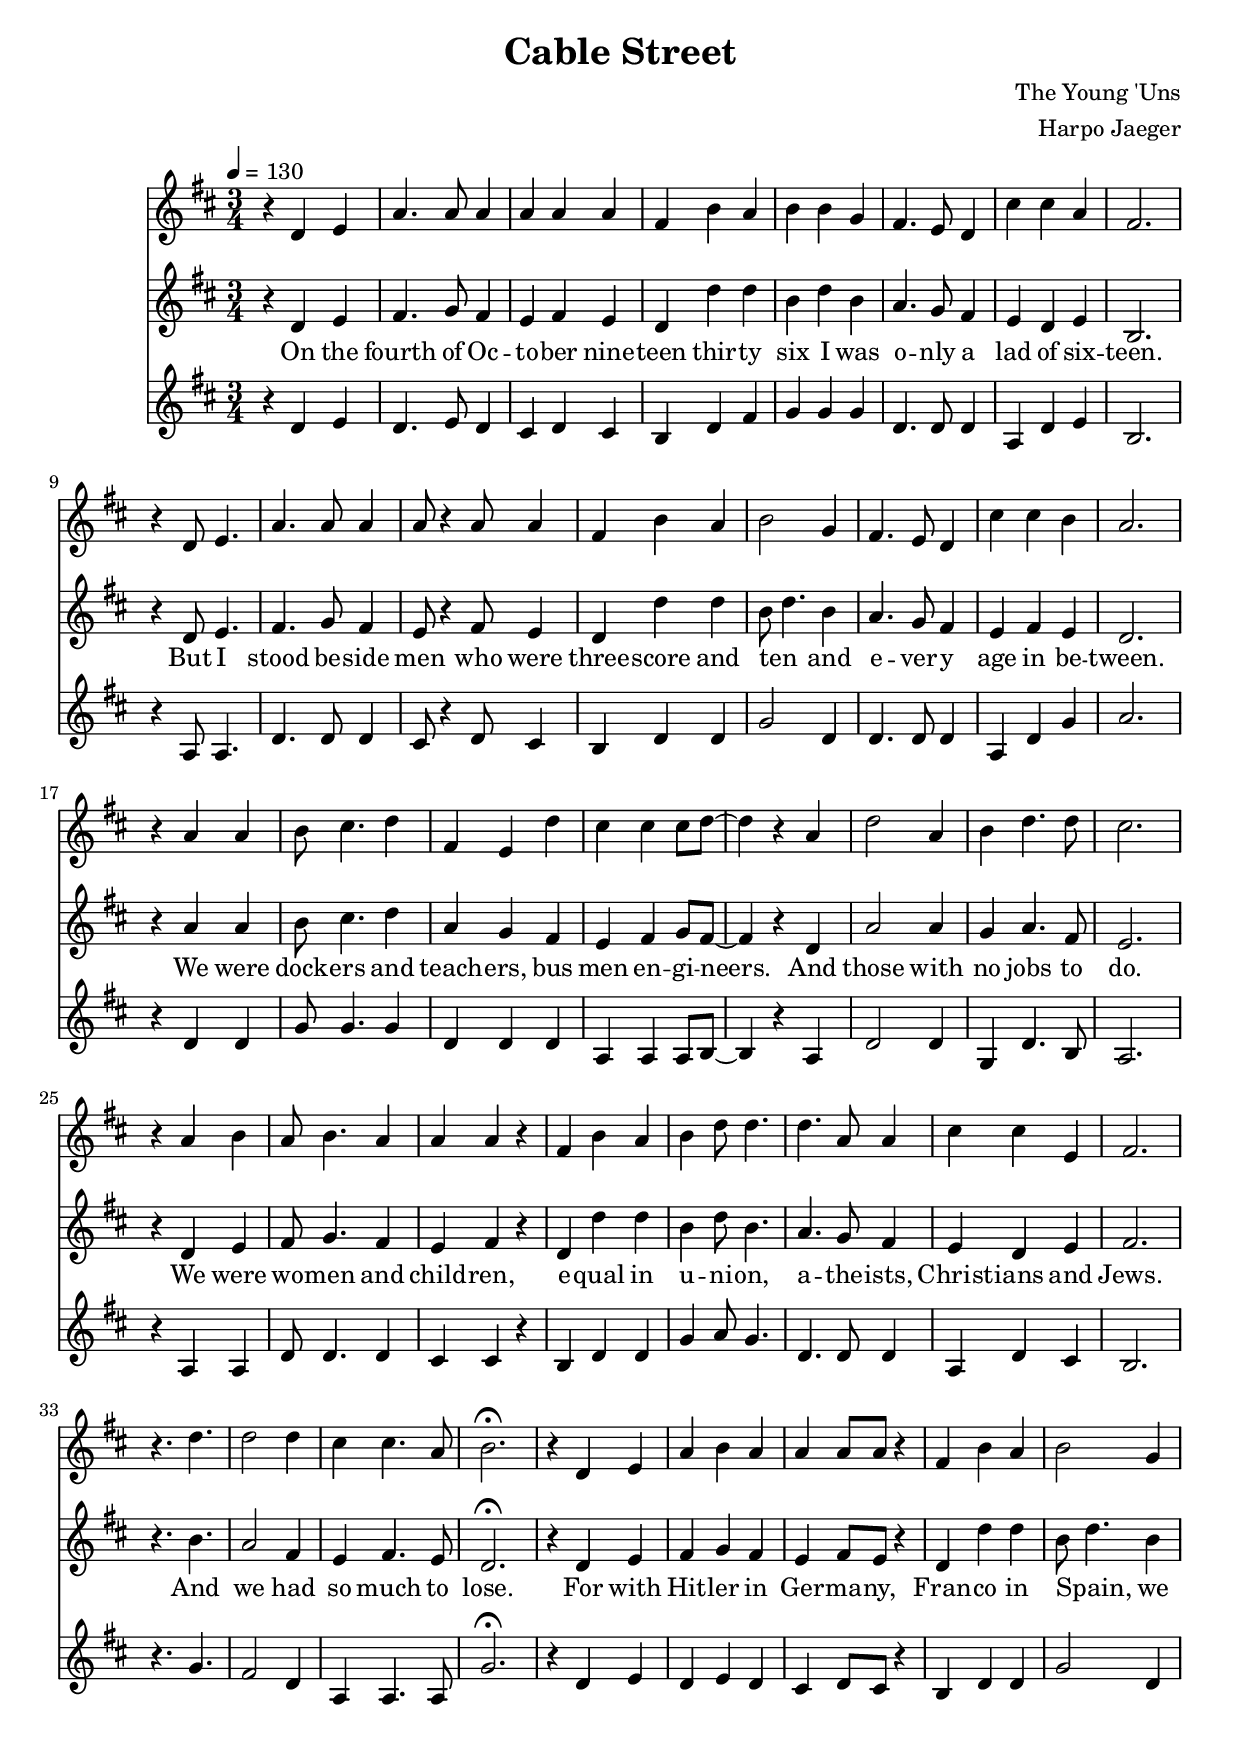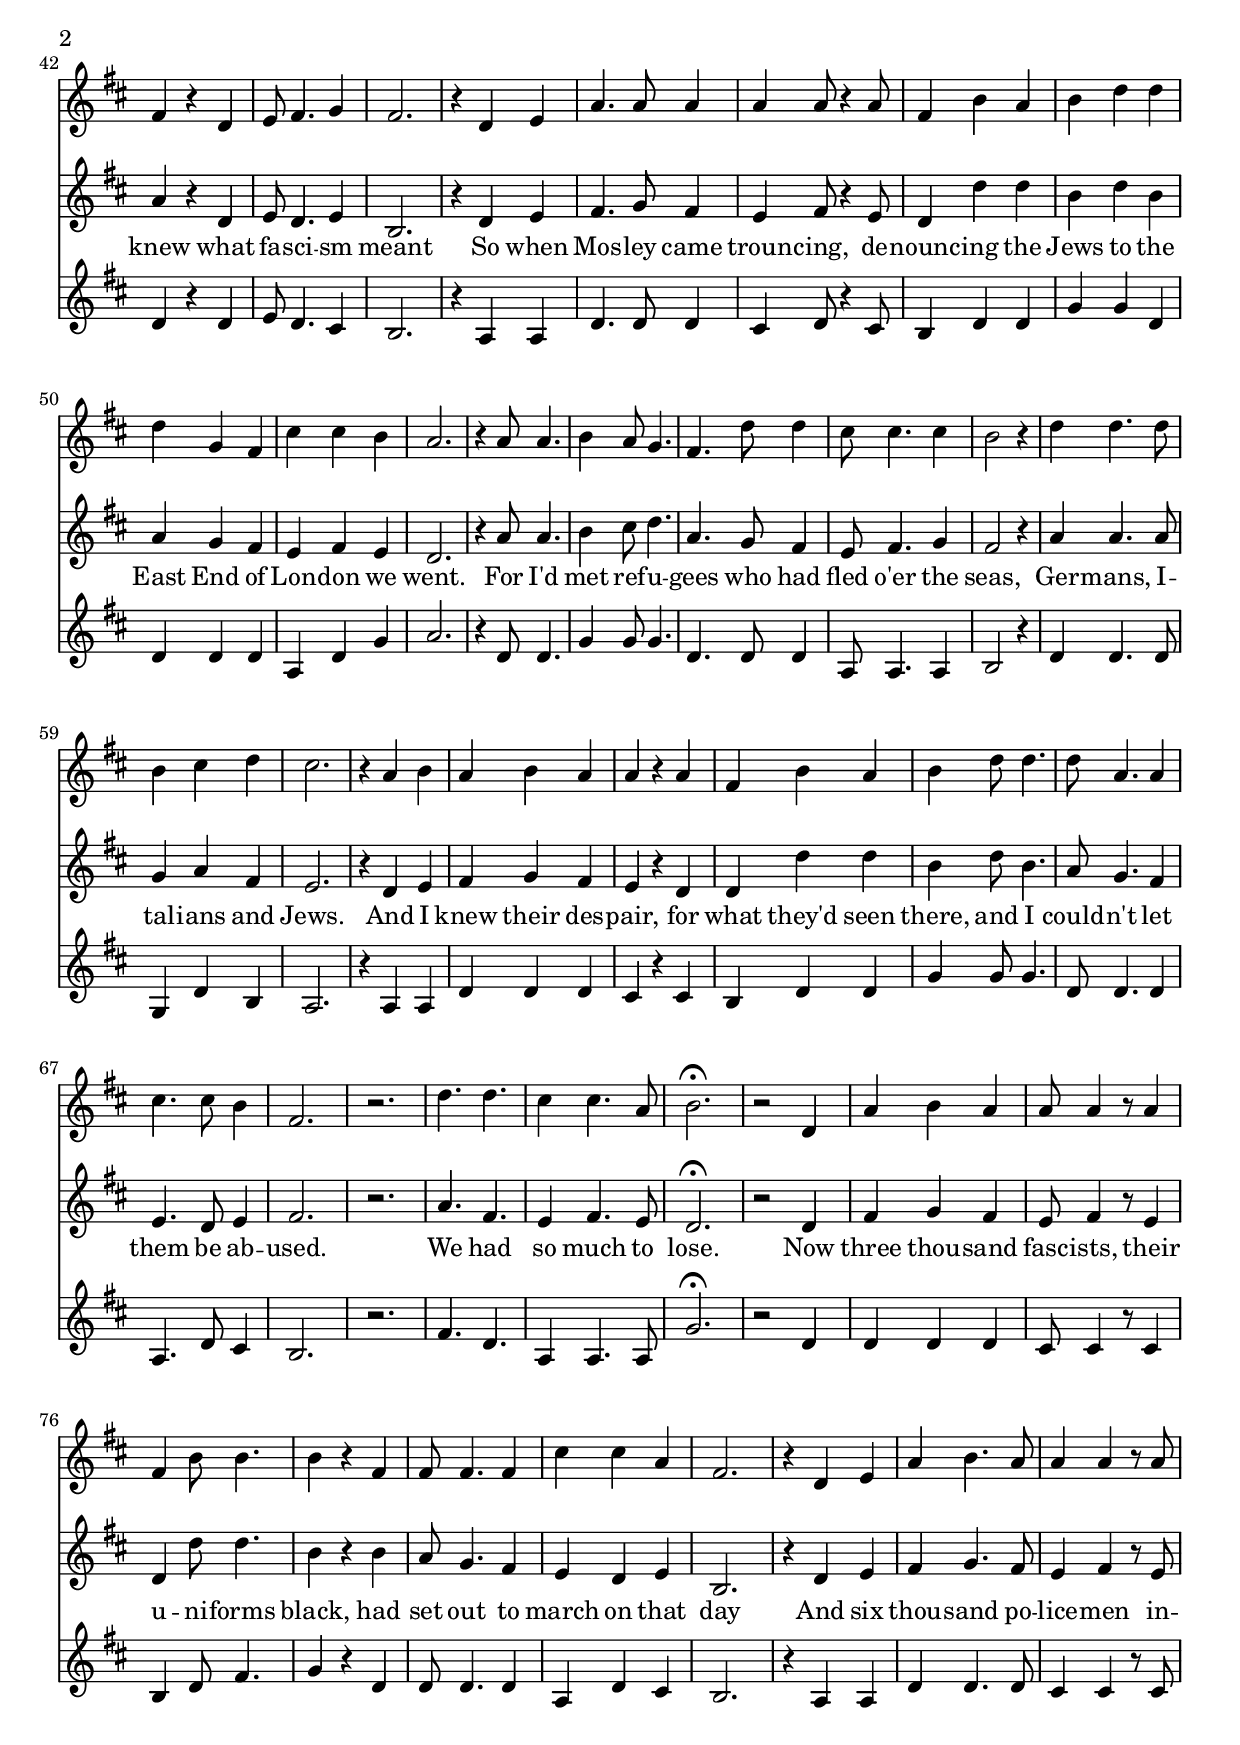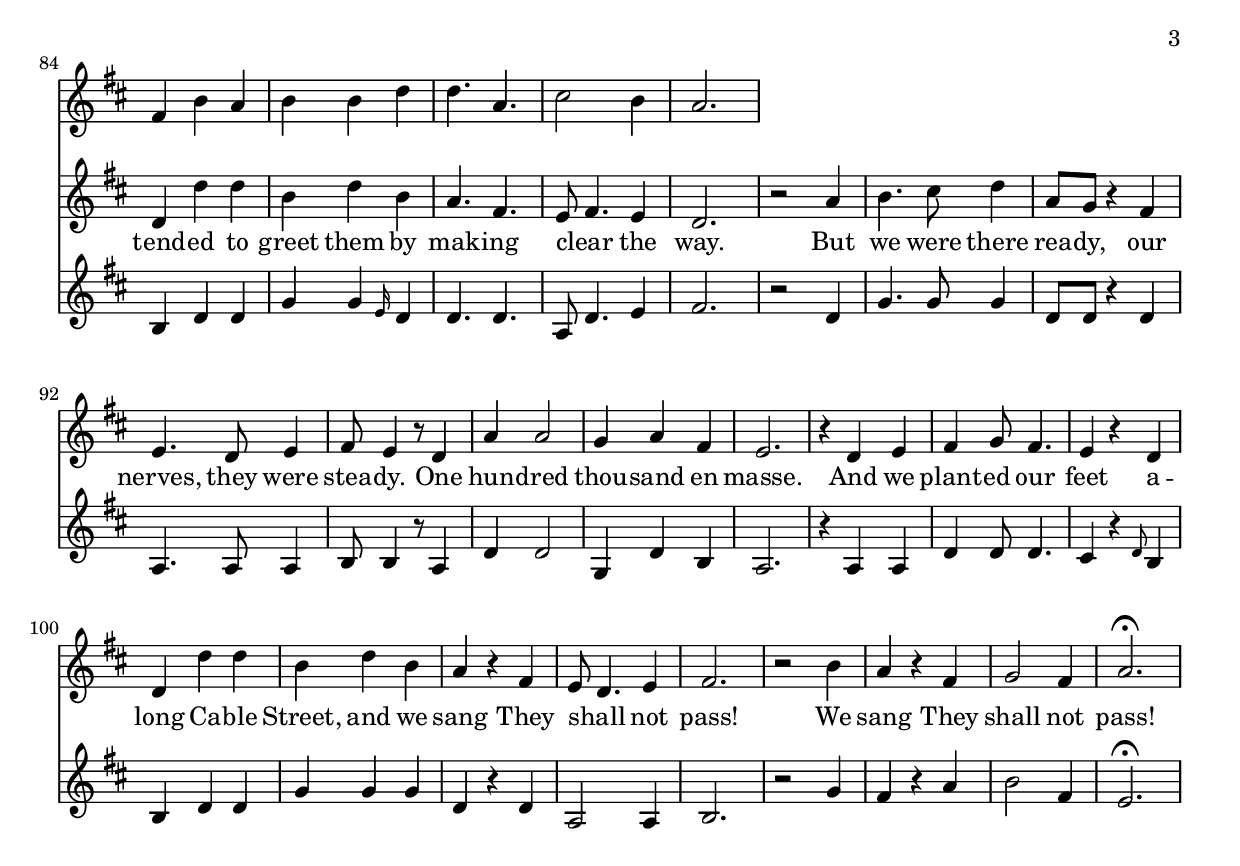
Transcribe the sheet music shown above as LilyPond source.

\version "2.18.2"
\header {
  title = "Cable Street"
  composer = "The Young 'Uns"
  arranger = "Harpo Jaeger"
}

verseone = \lyricmode {
  On the fourth of Oc -- to -- ber nine -- teen thir -- ty six I was o -- nly a lad of six -- teen. 
  But I stood be -- side men who were three -- score and ten and e -- ver -- y age in be -- tween.
  We were dock -- ers and teach -- ers, bus men en -- gi -- neers. And those with no jobs to do.
  We were wo -- men and child -- ren, e -- qual in u -- ni -- on, a -- the -- ists, Christ -- ians and Jews.
  And we had so much to lose.
}

versetwo = \lyricmode {
  For with Hit -- ler in Ger -- ma -- ny, Fran -- co in Spain, we knew what fa -- sci -- sm meant
  So when Mos -- ley came troun -- cing, de -- nounc -- ing the Jews to the East End of Lon -- don we went.
  For I'd met ref -- u -- gees who had fled o'er the seas, Ger -- mans, I -- tal -- ians and Jews.
  And I knew their des -- pair, for what they'd seen there, and I could -- n't let them be ab -- used.
  We had so much to lose.
}

versethree = \lyricmode {
  Now three thou -- sand fasc -- ists, their u -- ni -- forms black, had set out to march on that day
  And six thou -- sand po -- lice -- men in -- tend -- ed to greet them by mak -- ing clear the way.
  But we were there rea -- dy, our nerves, they were stea -- dy. One hun -- dred thou -- sand en masse.
  And we plant -- ed our feet a -- long Ca -- ble Street, and we sang They shall not pass!
  We sang They shall not pass!
}

\score {
<<
\relative c'
\new Voice = alto {
  \key d \major
  r4 d e a4. a8 a4 a a a fis b a b b g fis4. e8 d4 cis' cis a fis2.
  r4 d8 e4. a4. a8 a4 a8 r4 a8 a4 fis b a b2 g4 fis4. e8 d4 cis' cis b a2.
  r4 a a b8 cis4. d4 fis, e d' cis cis cis8 d~d4 r4 a d2 a4 b d4. d8 cis 2.
  r4 a4 b a8 b4. a4 a a r fis b a b d8 d4. d a8 a4 cis cis e, fis2.
  r4. d'4. d2 d4 cis4 cis4. a8 b2.\fermata

  r4 d, e a4 b a a a8 a r4 fis b a b2 g4 fis r4 d e8 fis4. g4 fis2.
  r4 d e a4. a8 a4 a a8 r4 a8 fis4 b a b d d d g, fis cis' cis b a2.
  r4 a8 a4. b4 a8 g4. fis4. d'8 d4 cis8 cis4. cis4 b2 r4 d d4. d8 b4 cis d cis2.
  r4 a4 b a b a a r a fis b a b d8 d4. d8 a4. a4 cis4. cis8 b4 fis2.
  r2. d'4. d cis4 cis4. a8 b2.\fermata

  r2 d,4 a' b a a8 a4 r8 a4 fis b8 b4. b4 r fis fis8 fis4. fis4 cis' cis a fis2.
  r4 d e a b4. a8 a4 a r8 a fis4 b a b b d d4. a cis2 b4 a2.
}
\relative c' 
\new Voice = "tenor" {
  \key d \major
  \tempo 4 = 130
  \time 3/4
  \relative c,
  r4 d e fis4. g8 fis4 e fis e d d' d b d b4 a4. g8 fis4 e d e b2.
  r4 d8 e4. fis4. g8 fis4 e8 r4 fis8 e4 d d' d b8~d4. b4 a4. g8 fis4 e fis e d2.
  r4 a'4 a b8 cis4. d4 a g fis e fis g8 fis8~fis4 r d a'2 a4 g a4. fis8 e2. 
  r4 d e fis8 g4. fis4 e fis r d d' d b4 d8 b4. a4. g8 fis4 e d e fis2.
  r4. b4. a2 fis4 e fis4. e8 d2.\fermata

  r4 d e fis g fis e fis8 e r4 d d' d b8~d4. b4 a r d, e8 d4. e4 b2.
  r4 d e fis4. g8 fis4 e fis8 r4 e8 d4 d' d b d b4 a g fis e fis e d2.
  r4 a'8 a4. b4 cis8 d4. a4. g8 fis4 e8 fis4. g4 fis2 r4 a4 a4. a8 g4 a fis e2. 
  r4 d e fis g fis e r d d d' d b d8 b4. a8 g4. fis4 e4. d8 e4 fis2.
  r2. a4. fis e4 fis4. e8 d2.\fermata

  r2 d4 fis g fis e8 fis4 r8 e4 d d'8 d4. b4 r b a8 g4. fis4 e d e b2.
  r4 d4 e fis g4. fis8 e4 fis r8 e d4 d' d b d b a4. fis e8~fis4. e4 d2.
  r2 a'4 b4. cis8 d4 a8 g r4 fis e4. d8 e4 fis8 e4 r8 d4 a'4 a2 g4 a fis e2.
  r4 d e fis g8 fis4. e4 r d d d' d b d b a r fis e8~ d4. e4 fis2.
  r2 b4 a r fis g2 fis4 a2.\fermata
  
}
\new Lyrics \lyricsto "tenor" {
\verseone
\versetwo
\versethree
}
\relative c'
\new Voice = bass {
  \key d \major
  r4 d e d4. e8 d4 cis d cis b d fis g g g d4. d8 d4 a4 d e b2.
  r4 a8 a4. d4. d8 d4 cis8 r4 d8 cis4 b d d g2 d4 d4. d8 d4 a d g a2.
  r4 d, d g8 g4. g4 d d d a a a8 b8~b4 r4 a d2 d4 g, d'4. b8 a2.
  r4 a a d8 d4. d4 cis cis r4 b d d g a8 g4. d4. d8 d4 a d cis b2.
  r4. g'4. fis2 d4 a a4. a8 g'2.\fermata

  r4 d e d e d cis d8 cis r4 b d d g2 d4 d r d e8 d4. cis4 b2.
  r4 a a d4. d8 d4 cis d8 r4 cis8 b4 d d g g d d d d a d g a2.
  r4 d,8 d4. g4 g8 g4. d d8 d4 a8 a4. a4 b2 r4 d4 d4. d8 g,4 d' b a2.
  r4 a a d d d cis r cis b d d g g8 g4. d8 d4. d4 a4. d8 cis4 b2.
  r2. fis'4. d a4 a4. a8 g'2.\fermata

  r2 d4 d d d cis8 cis4 r8 cis4 b4 d8 fis4. g4 r d d8 d4. d4 a d cis b2.
  r4 a a d d4. d8 cis4 cis r8 cis b4 d d g g \grace e16 d4 d4. d a8~d4. e4 fis2.
  r2 d4 g4. g8 g4 d8 d r4 d a4. a8 a4 b8 b4 r8 a4 d d2 g,4 d' b a2.
  r4 a a d d8 d4. cis4 r \grace d8 b4 b d d g g g d r d a2 a4 b2.
  r2 g'4 fis r a b2 fis4 e2.\fermata
}
>>
\layout { }
\midi { }
}

